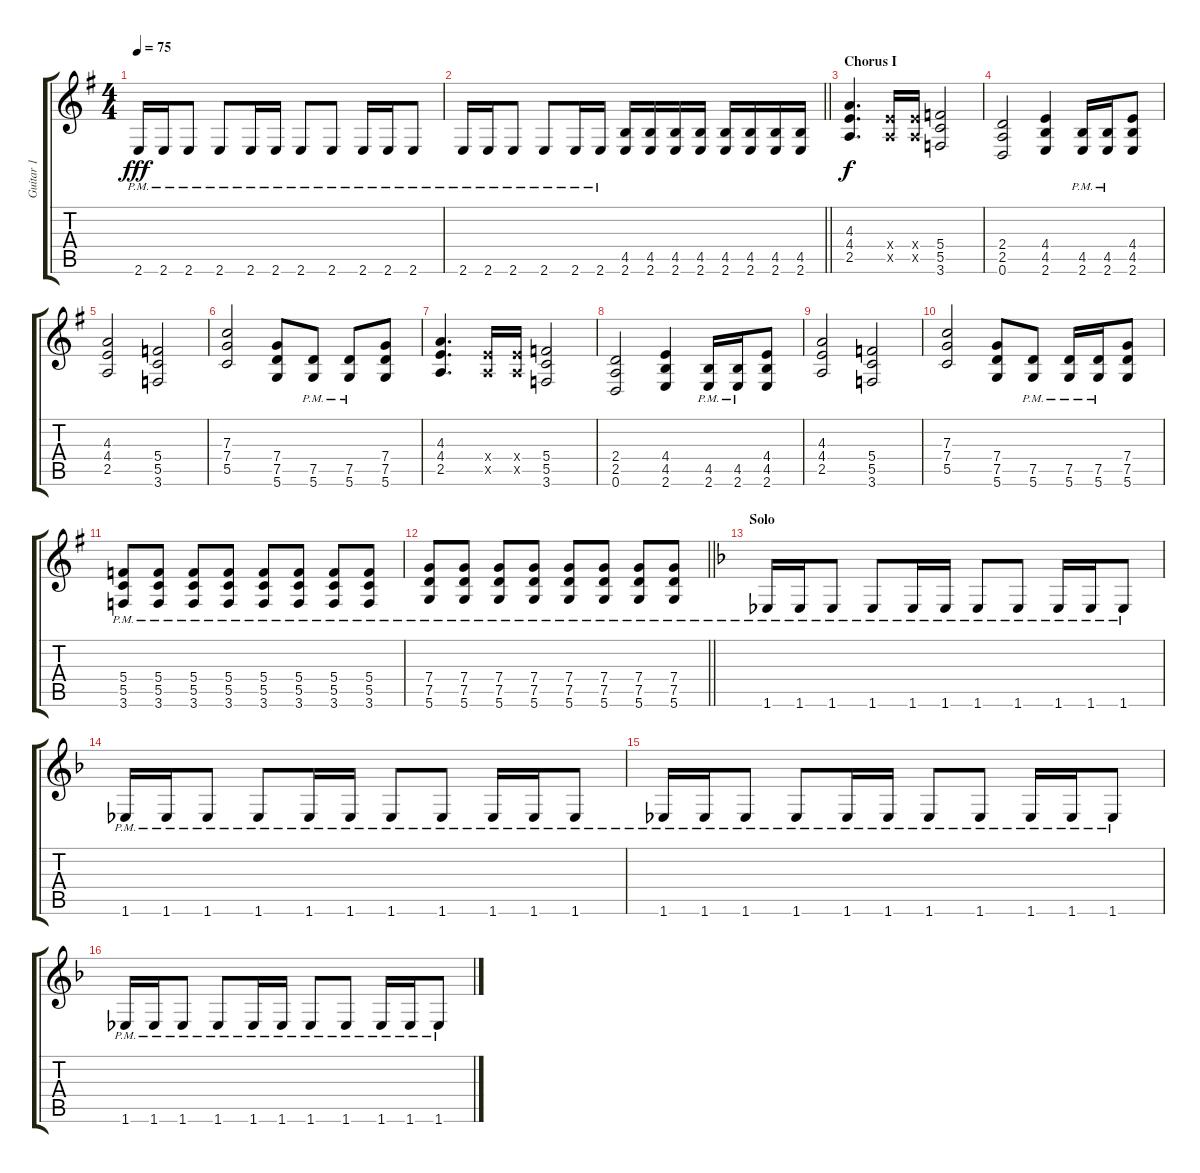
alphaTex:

\track ("Guitar 1" "Guitar 1") {instrument distortionguitar}
\staff {score tabs}
\tuning (D4 A3 F3 C3 G2 D2) {hide}
\ts (4 4)
\tempo 75
\clef g2
\ks eminor
2.6{pm}.16{dy fff} 2.6{pm}.16 2.6{pm}.8 2.6{pm}.8 2.6{pm}.16 2.6{pm}.16 2.6{pm}.8 2.6{pm}.8 2.6{pm}.16 2.6{pm}.16 2.6{pm}.8 |
\barLineRight lightlight
2.6{pm}.16 2.6{pm}.16 2.6{pm}.8 2.6{pm}.8 2.6{pm}.16 2.6{pm}.16 (4.5 2.6).16 (4.5 2.6).16 (4.5 2.6).16 (4.5 2.6).16 (4.5 2.6).16 (4.5 2.6).16 (4.5 2.6).16 (4.5 2.6).16 |
\section ("" "Chorus I")
(4.3 4.4 2.5).4{d dy f} (4.4{x} 2.5{x}).16 (4.4{x} 2.5{x}).16 (5.4 5.5 3.6).2 |
(2.4 2.5 0.6).2 (4.4 4.5 2.6).4 (4.5{pm} 2.6{pm}).16 (4.5{pm} 2.6{pm}).16 (4.4 4.5 2.6).8 |
(4.3 4.4 2.5).2 (5.4 5.5 3.6).2 |
(7.3 7.4 5.5).2 (7.4 7.5 5.6).8 (7.5{pm} 5.6{pm}).8 (7.5{pm} 5.6{pm}).8 (7.4 7.5 5.6).8 |
(4.3 4.4 2.5).4{d} (4.4{x} 2.5{x}).16 (4.4{x} 2.5{x}).16 (5.4 5.5 3.6).2 |
(2.4 2.5 0.6).2 (4.4 4.5 2.6).4 (4.5{pm} 2.6{pm}).16 (4.5{pm} 2.6{pm}).16 (4.4 4.5 2.6).8 |
(4.3 4.4 2.5).2 (5.4 5.5 3.6).2 |
(7.3 7.4 5.5).2 (7.4 7.5 5.6).8 (7.5{pm} 5.6{pm}).8 (7.5{pm} 5.6{pm}).16 (7.5{pm} 5.6{pm}).16 (7.4 7.5 5.6).8 |
(5.4{pm} 5.5{pm} 3.6{pm}).8 (5.4{pm} 5.5{pm} 3.6{pm}).8 (5.4{pm} 5.5{pm} 3.6{pm}).8 (5.4{pm} 5.5{pm} 3.6{pm}).8 (5.4{pm} 5.5{pm} 3.6{pm}).8 (5.4{pm} 5.5{pm} 3.6{pm}).8 (5.4{pm} 5.5{pm} 3.6{pm}).8 (5.4{pm} 5.5{pm} 3.6{pm}).8 |
\barLineRight lightlight
(7.4{pm} 7.5{pm} 5.6{pm}).8 (7.4{pm} 7.5{pm} 5.6{pm}).8 (7.4{pm} 7.5{pm} 5.6{pm}).8 (7.4{pm} 7.5{pm} 5.6{pm}).8 (7.4{pm} 7.5{pm} 5.6{pm}).8 (7.4{pm} 7.5{pm} 5.6{pm}).8 (7.4{pm} 7.5{pm} 5.6{pm}).8 (7.4{pm} 7.5{pm} 5.6{pm}).8 |
\section ("" "Solo")
\ks dminor
1.6{pm}.16 1.6{pm}.16 1.6{pm}.8 1.6{pm}.8 1.6{pm}.16 1.6{pm}.16 1.6{pm}.8 1.6{pm}.8 1.6{pm}.16 1.6{pm}.16 1.6{pm}.8 |
1.6{pm}.16 1.6{pm}.16 1.6{pm}.8 1.6{pm}.8 1.6{pm}.16 1.6{pm}.16 1.6{pm}.8 1.6{pm}.8 1.6{pm}.16 1.6{pm}.16 1.6{pm}.8 |
1.6{pm}.16 1.6{pm}.16 1.6{pm}.8 1.6{pm}.8 1.6{pm}.16 1.6{pm}.16 1.6{pm}.8 1.6{pm}.8 1.6{pm}.16 1.6{pm}.16 1.6{pm}.8 |
1.6{pm}.16 1.6{pm}.16 1.6{pm}.8 1.6{pm}.8 1.6{pm}.16 1.6{pm}.16 1.6{pm}.8 1.6{pm}.8 1.6{pm}.16 1.6{pm}.16 1.6{pm}.8
